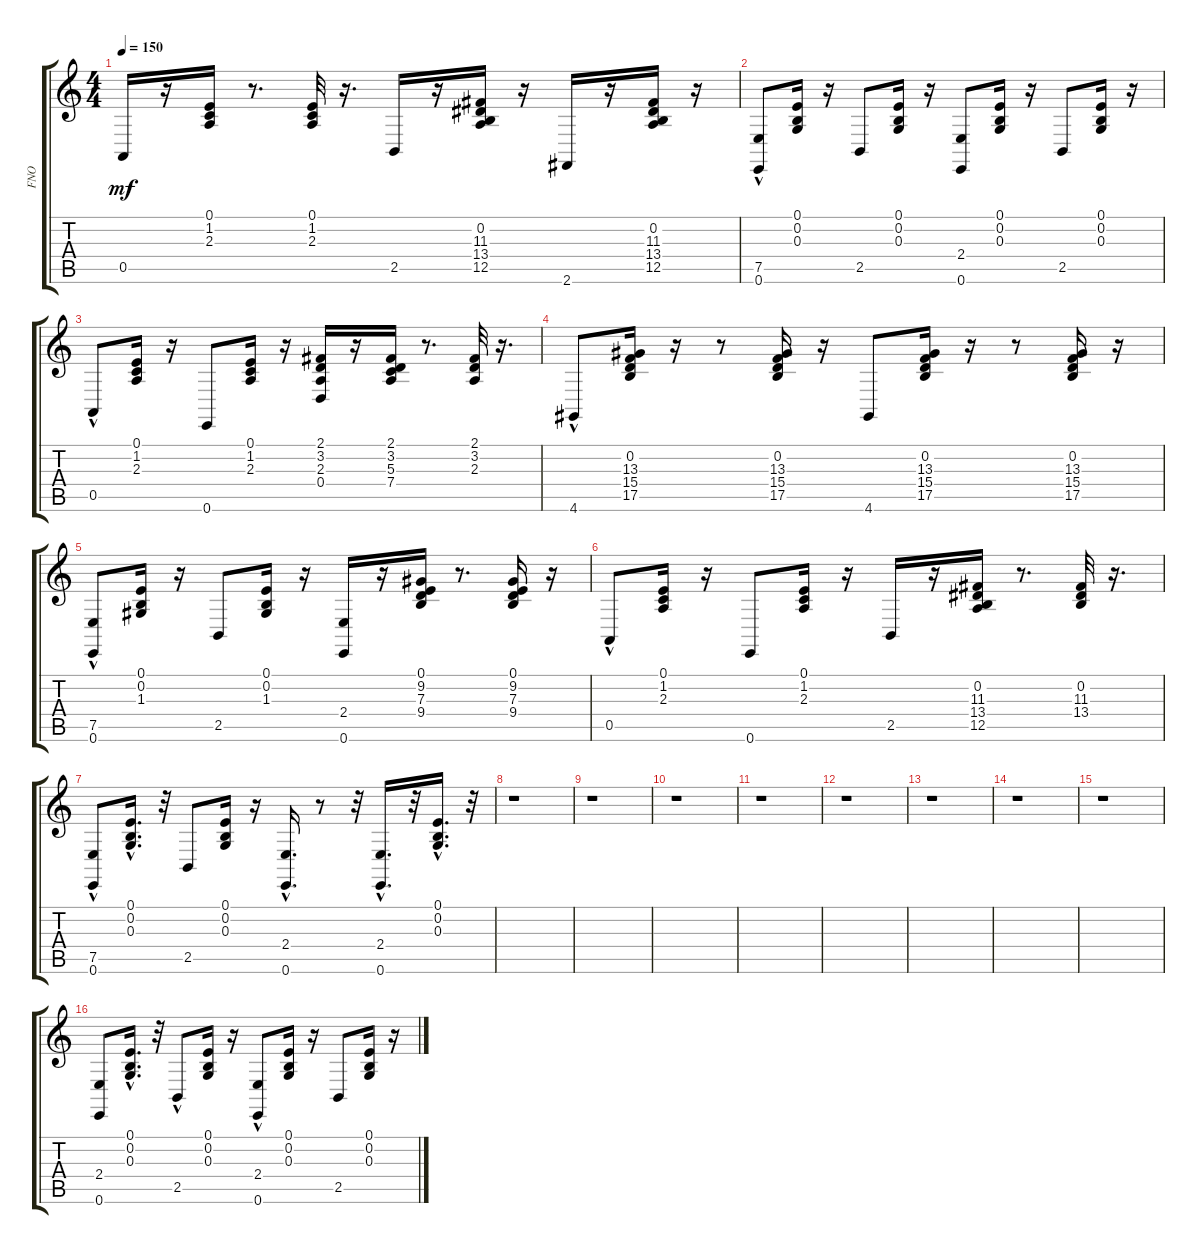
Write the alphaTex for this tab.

\track ("FNO" "FNO") {instrument brightacousticpiano}
\staff {score tabs}
\tuning (E4 B3 G3 D3 A2 E2) {hide}
\ts (4 4)
\tempo 150
\clef g2
\ks c
0.5.16{dy mf} r.16 (0.1 1.2 2.3).16 r.8{d} (0.1 1.2 2.3).32 r.16{d} 2.5.16 r.16 (0.2 11.3 13.4 12.5).16 r.16 2.6.16 r.16 (0.2 11.3 13.4 12.5).16 r.16 |
(7.5{hac} 0.6{hac}).8 (0.1 0.2 0.3).16 r.16 2.5.8 (0.1 0.2 0.3).16 r.16 (2.4 0.6).8 (0.1 0.2 0.3).16 r.16 2.5.8 (0.1 0.2 0.3).16 r.16 |
0.5{hac}.8 (0.1 1.2 2.3).16 r.16 0.6.8 (0.1 1.2 2.3).16 r.16 (2.1 3.2 2.3 0.4).16 r.16 (2.1 3.2 5.3 7.4).16 r.8{d} (2.1 3.2 2.3).32 r.16{d} |
4.6{hac}.8 (0.2 13.3 15.4 17.5).16 r.16 r.8 (0.2 13.3 15.4 17.5).16 r.16 4.6.8 (0.2 13.3 15.4 17.5).16 r.16 r.8 (0.2 13.3 15.4 17.5).16 r.16 |
(7.5{hac} 0.6{hac}).8 (0.1 0.2 1.3).16 r.16 2.5.8 (0.1 0.2 1.3).16 r.16 (2.4 0.6).16 r.16 (0.1 9.2 7.3 9.4).16 r.8{d} (0.1 9.2 7.3 9.4).16 r.16 |
0.5{hac}.8 (0.1 1.2 2.3).16 r.16 0.6.8 (0.1 1.2 2.3).16 r.16 2.5.16 r.16 (0.2 11.3 13.4 12.5).16 r.8{d} (0.2 11.3 13.4).32 r.16{d} |
(7.5{hac} 0.6{hac}).8 (0.1 0.2{hac} 0.3{hac}).16{d} r.32 2.5.8 (0.1 0.2 0.3).16 r.16 (2.4{hac} 0.6{hac}).16{d} r.8 r.32 (2.4{hac} 0.6{hac}).16{d} r.32 (0.1 0.2{hac} 0.3{hac}).16{d} r.32 |
r.1 |
r.1 |
r.1 |
r.1 |
r.1 |
r.1 |
r.1 |
r.1 |
(2.4 0.6).8 (0.1 0.2{hac} 0.3{hac}).16{d} r.32 2.5{hac}.8 (0.1 0.2 0.3).16 r.16 (2.4{hac} 0.6{hac}).8 (0.1 0.2 0.3).16 r.16 2.5.8 (0.1 0.2 0.3).16 r.16
